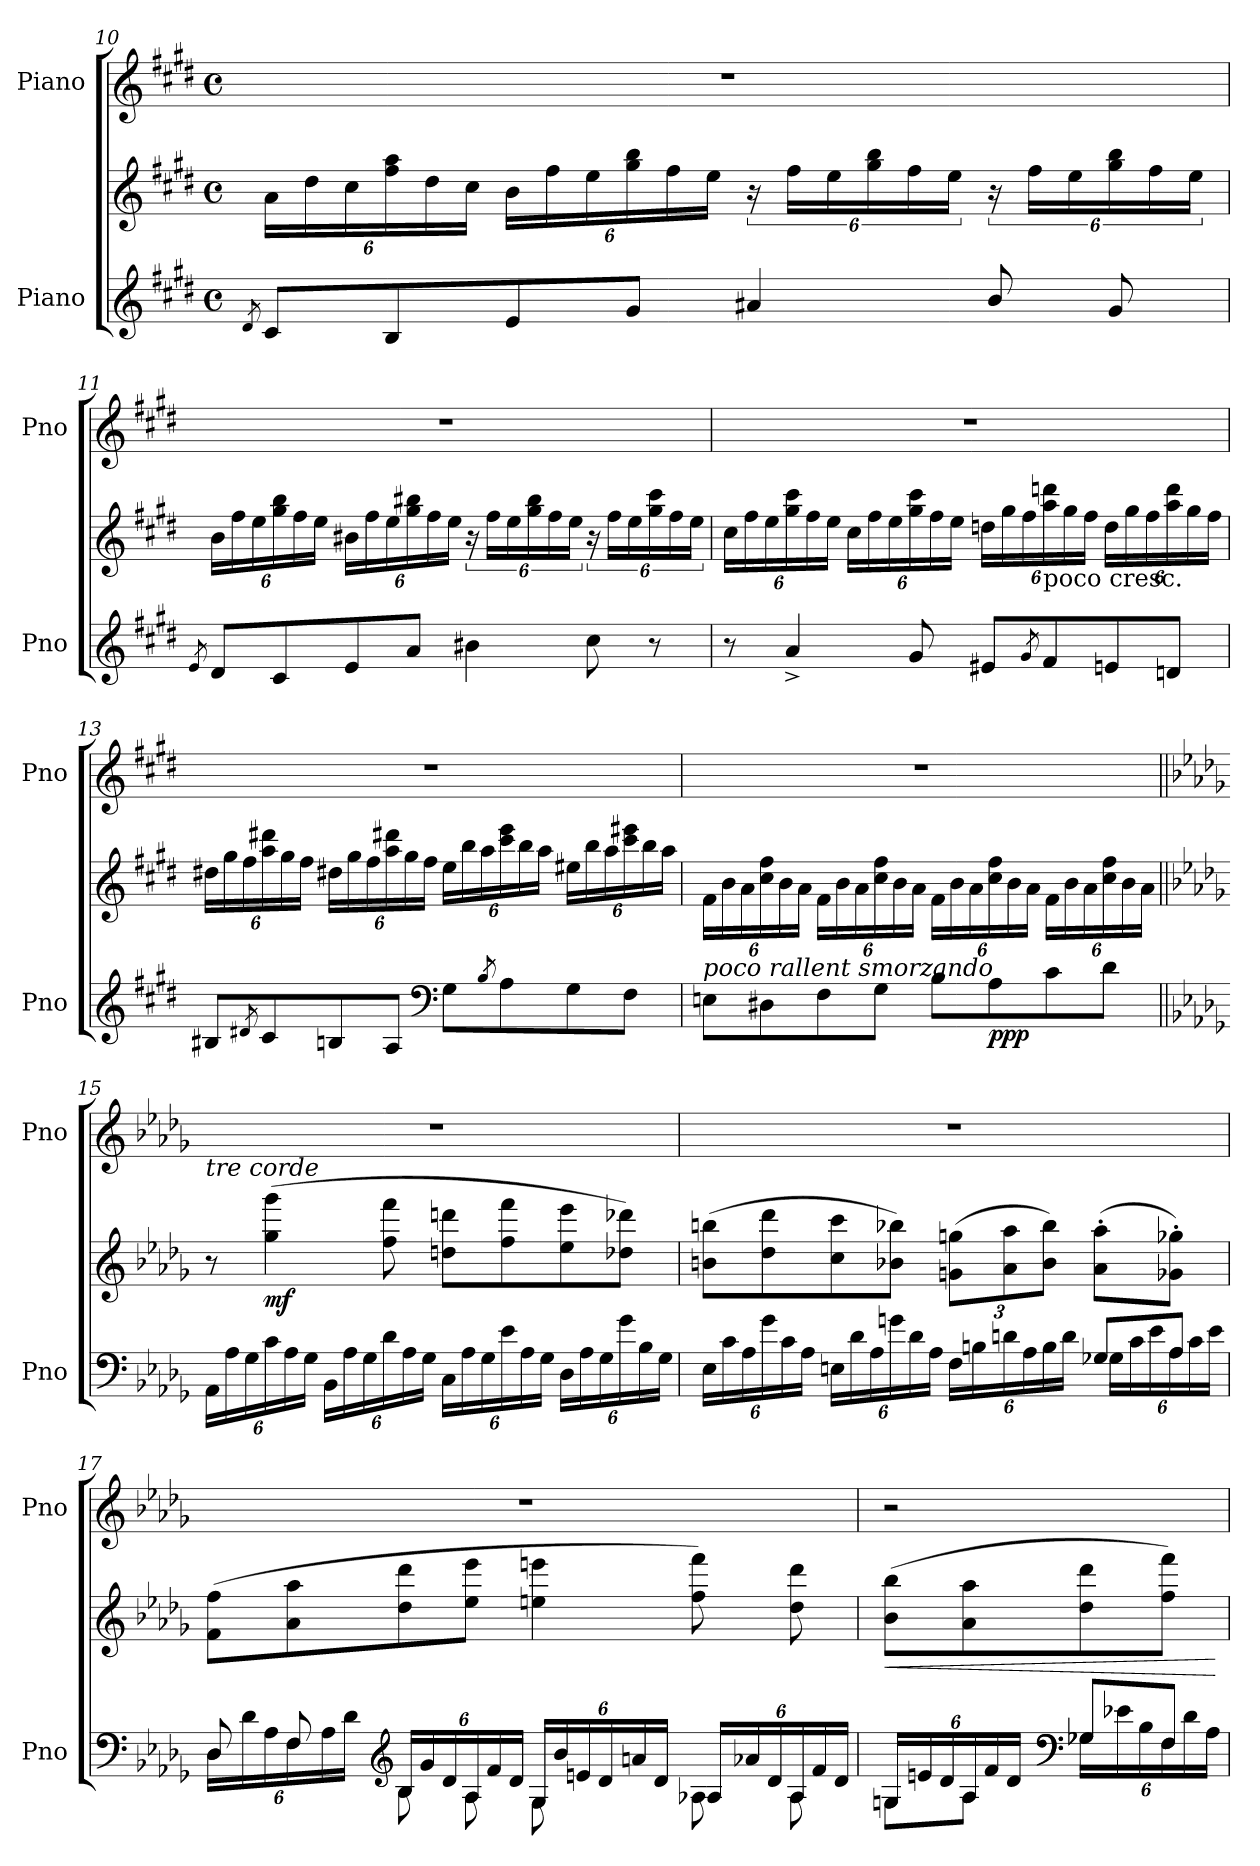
**kern	**kern	**dynam	**kern
*part2	*part2	*part2	*part1
*staff3	*staff2	*staff2/3	*staff1
*I"Piano	*	*	*I"Piano
*I'Pno	*	*	*I'Pno
*clefG2	*clefG2	*	*clefG2
*k[f#c#g#d#]	*k[f#c#g#d#]	*	*k[f#c#g#d#]
*M4/4	*M4/4	*	*M4/4
*met(c)	*met(c)	*	*met(c)
=10	=10	=10	=10
8qd#/	.	.	.
*	*Xbrackettup	*	*
8c#/L	24a\LL	.	1r
.	24dd#\	.	.
.	24cc#\	.	.
8B/	24ff#\ 24aa\	.	.
.	24dd#\	.	.
.	24cc#\JJ	.	.
8e/	24b\LL	.	.
.	24ff#\	.	.
.	24ee\	.	.
8g#/J	24gg#\ 24bb\	.	.
.	24ff#\	.	.
.	24ee\JJ	.	.
*	*brackettup	*	*
4a#X/	24r	.	.
.	24ff#\LL	.	.
.	24ee\	.	.
.	24gg#\ 24bb\	.	.
.	24ff#\	.	.
.	24ee\JJ	.	.
8b/	24r	.	.
.	24ff#\LL	.	.
.	24ee\	.	.
8g#/	24gg#\ 24bb\	.	.
.	24ff#\	.	.
.	24ee\JJ	.	.
!!LO:PB:g=z
=11	=11	=11	=11
8qe/	.	.	.
*	*Xbrackettup	*	*
8d#/L	24b\LL	.	1r
.	24ff#\	.	.
.	24ee\	.	.
8c#/	24gg#\ 24bb\	.	.
.	24ff#\	.	.
.	24ee\JJ	.	.
8e/	24b#X\LL	.	.
.	24ff#\	.	.
.	24ee\	.	.
8a/J	24gg#\ 24bb#X\	.	.
.	24ff#\	.	.
.	24ee\JJ	.	.
*	*brackettup	*	*
4b#X\	24r	.	.
.	24ff#\LL	.	.
.	24ee\	.	.
.	24gg#\ 24bb#\	.	.
.	24ff#\	.	.
.	24ee\JJ	.	.
8cc#\	24r	.	.
.	24ff#\LL	.	.
.	24ee\	.	.
8r	24gg#\ 24ccc#\	.	.
.	24ff#\	.	.
.	24ee\JJ	.	.
=12	=12	=12	=12
*	*Xbrackettup	*	*
8r	24cc#\LL	.	1r
.	24ff#\	.	.
.	24ee\	.	.
4a^/	24gg#\ 24ccc#\	.	.
.	24ff#\	.	.
.	24ee\JJ	.	.
.	24cc#\LL	.	.
.	24ff#\	.	.
.	24ee\	.	.
8g#/	24gg#\ 24ccc#\	.	.
.	24ff#\	.	.
.	24ee\JJ	.	.
8e#X/L	24ddn\LL	.	.
.	24gg#\	.	.
.	24ff#\	.	.
8qg#/	.	.	.
!	!LO:TX:b:t=poco cresc.	!	!
8f#/	24aa\ 24dddn\	.	.
.	24gg#\	.	.
.	24ff#\JJ	.	.
8en/	24dd\LL	.	.
.	24gg#\	.	.
.	24ff#\	.	.
8dn/J	24aa\ 24ddd\	.	.
.	24gg#\	.	.
.	24ff#\JJ	.	.
!!LO:LB:g=z
=13	=13	=13	=13
8B#X/L	24dd#X\LL	.	1r
.	24gg#\	.	.
.	24ff#\	.	.
8qd#X/	.	.	.
8c#/	24aa\ 24ddd#X\	.	.
.	24gg#\	.	.
.	24ff#\JJ	.	.
8Bn/	24dd#X\LL	.	.
.	24gg#\	.	.
.	24ff#\	.	.
8A/J	24aa\ 24ddd#X\	.	.
.	24gg#\	.	.
.	24ff#\JJ	.	.
*clefF4	*	*	*
8G#\L	24ee\LL	.	.
.	24bb\	.	.
.	24aa\	.	.
8qB/	.	.	.
8A\	24ccc#\ 24eee\	.	.
.	24bb\	.	.
.	24aa\JJ	.	.
8G#\	24ee#X\LL	.	.
.	24bb\	.	.
.	24aa\	.	.
8F#\J	24ccc#\ 24eee#X\	.	.
.	24bb\	.	.
.	24aa\JJ	.	.
=14	=14	=14	=14
!	!LO:TX:b:i:t=poco rallent smorzando	!	!
8En\L	24f#\LL	.	1r
.	24b\	.	.
.	24a\	.	.
8D#X\	24cc#\ 24ff#\	.	.
.	24b\	.	.
.	24a\JJ	.	.
8F#\	24f#\LL	.	.
.	24b\	.	.
.	24a\	.	.
8G#\J	24cc#\ 24ff#\	.	.
.	24b\	.	.
.	24a\JJ	.	.
8B\L	24f#\LL	.	.
.	24b\	.	.
.	24a\	.	.
!	!	!LO:DY:b=2	!
8A\	24cc#\ 24ff#\	ppp	.
.	24b\	.	.
.	24a\JJ	.	.
8c#\	24f#\LL	.	.
.	24b\	.	.
.	24a\	.	.
8d#\J	24cc#\ 24ff#\	.	.
.	24b\	.	.
.	24a\JJ	.	.
!!LO:LB:g=z
=15||	=15||	=15||	=15||
*k[b-e-a-d-g-]	*k[b-e-a-d-g-]	*	*k[b-e-a-d-g-]
*Xbrackettup	*	*	*
!	!LO:TX:a:i:t=tre corde	!	!
24AA-\LL	8r	.	1r
24A-\	.	.	.
24G-\	.	.	.
!	!	!LO:DY:b	!
24c\	(>4gg-\ 4ggg-\	mf	.
24A-\	.	.	.
24G-\JJ	.	.	.
24BB-\LL	.	.	.
24A-\	.	.	.
24G-\	.	.	.
24d-\	8ff\ 8fff\	.	.
24A-\	.	.	.
24G-\JJ	.	.	.
24C\LL	8ddn\ 8dddn\L	.	.
24A-\	.	.	.
24G-\	.	.	.
24e-\	8ff\ 8fff\	.	.
24A-\	.	.	.
24G-\JJ	.	.	.
24D-\LL	8ee-\ 8eee-\	.	.
24A-\	.	.	.
24G-\	.	.	.
24g-\	8dd-X\ 8ddd-X\J)	.	.
24B-\	.	.	.
24G-\JJ	.	.	.
=16	=16	=16	=16
*^	*	*	*
24E-\LL	2.ryy	(>8bn\ 8bbn\L	.	1r
24c\	.	.	.	.
24A-\	.	.	.	.
24g-\	.	8dd-\ 8ddd-\	.	.
24c\	.	.	.	.
24A-\JJ	.	.	.	.
24En\LL	.	8cc\ 8ccc\	.	.
24d-\	.	.	.	.
24A-\	.	.	.	.
24gn\	.	8b-X\ 8bb-X\J)	.	.
24d-\	.	.	.	.
24A-\JJ	.	.	.	.
24F\LL	.	(>12gn\ 12ggn\L	.	.
24Bn\	.	.	.	.
24dn\	.	12a-\ 12aa-\	.	.
24A-\	.	.	.	.
24B\	.	12b-\ 12bb-\J)	.	.
24d\JJ	.	.	.	.
8G-X/L	24G-\LL	(>8a-\' 8aa-\'L	.	.
.	24c\	.	.	.
.	24e-\	.	.	.
8A-/J	24A-\	8g-X\' 8gg-X\'J)	.	.
.	24c\	.	.	.
.	24e-\JJ	.	.	.
!!LO:LB:g=z
=17	=17	=17	=17	=17
8D-/	24D-\LL	(>8f\ 8ff\L	.	1r
.	24d-\	.	.	.
.	24A-\	.	.	.
8F/	24F\	8a-\ 8aa-\	.	.
.	24A-\	.	.	.
.	24d-\JJ	.	.	.
*clefG2	*	*	*	*
8B-\	24B-/LL	8dd-\ 8ddd-\	.	.
.	24g-/	.	.	.
.	24d-/	.	.	.
8A-\	24A-/	8ee-\ 8eee-\J	.	.
.	24f/	.	.	.
.	24d-/JJ	.	.	.
8G-\	24G-/LL	4een\ 4eeen\	.	.
.	24b-/	.	.	.
.	24en/	.	.	.
8ryy	24d-/	.	.	.
.	24an/	.	.	.
.	24d-/JJ	.	.	.
8A-X\	24A-/LL	8ff\ 8fff\)	.	.
.	24a-X/	.	.	.
.	24d-/	.	.	.
8A-\	24A-/	8dd-\ 8ddd-\	.	.
.	24f/	.	.	.
.	24d-/JJ	.	.	.
=17X1	=17X1	=17X1	=17X1	=17X1
!	!	!	!LO:HP:b	!
8Gn\L	24G/LL	(>8b-\ 8bb-\L	<	2r
.	24en/	.	.	.
.	24d-/	.	.	.
8A-\J	24A-/	8a-\ 8aa-\	.	.
.	24f/	.	.	.
.	24d-/JJ	.	.	.
*clefF4	*	*	*	*
24G-X\LL	8G-/L	8dd-\ 8ddd-\	.	.
24e-X\	.	.	.	.
24B-\	.	.	.	.
24F\	8F/J	8ff\ 8fff\J)	.	.
24d-\	.	.	.	.
24A-\JJ	.	.	.	.
*v	*v	*	*	*
.	.	[	.
=	=	=	=
*-	*-	*-	*-
